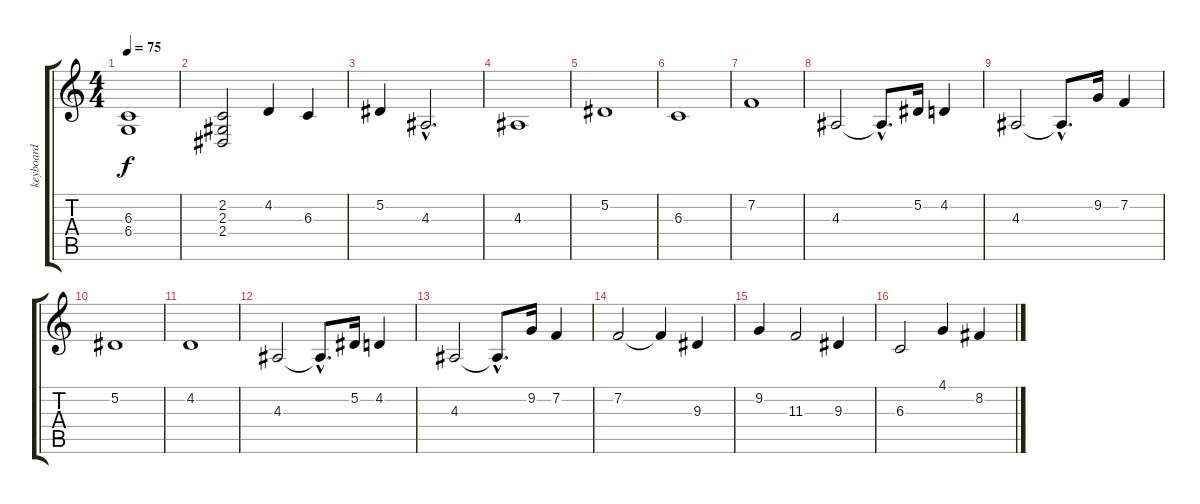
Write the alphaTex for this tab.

\track ("keyboard" "keyboard") {instrument synthstrings1}
\staff {score tabs}
\tuning (Eb4 Bb3 Gb3 Db3 Ab2 Eb2) {hide}
\ts (4 4)
\tempo 75
\clef g2
\ks c
(6.3 6.4).1{dy f} |
(2.2 2.3 2.4).2 4.2.4 6.3.4 |
5.2.4 4.3{hac}.2{d} |
4.3.1 |
5.2.1 |
6.3.1 |
7.2.1 |
4.3.2 4.3{hac t}.8{d} 5.2.16 4.2.4 |
4.3.2 4.3{hac t}.8{d} 9.2.16 7.2.4 |
5.2.1 |
4.2.1 |
4.3.2 4.3{hac t}.8{d} 5.2.16 4.2.4 |
4.3.2 4.3{hac t}.8{d} 9.2.16 7.2.4 |
7.2.2 7.2{t}.4 9.3.4 |
9.2.4 11.3.2 9.3.4 |
6.3.2 4.1.4 8.2.4
